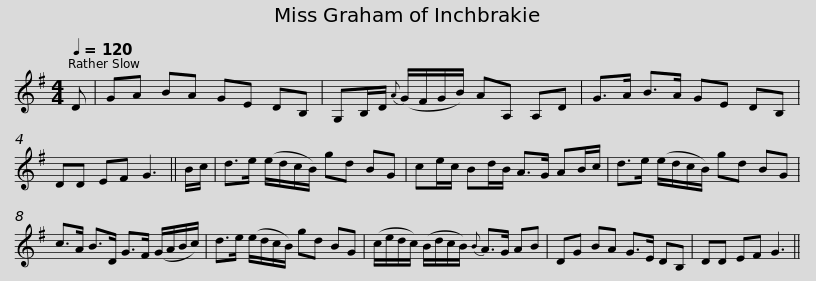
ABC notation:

X:1
L:1/8
Q:1/4=120
M:4/4
I:linebreak $
K:G
V:1 treble
V:1
 D | GA BA GE DB, | G,B,/D/{A} (G/F/G/B/) AA, A,D | G>A B>A GE DB, | DD EF G3 || %5
 B/c/ |$ d>e (e/d/c/B/) gd BG | ce/c/ Bd/B/ A>G AB/c/ | d>e (e/d/c/B/) gd BG | c>A B>D G>F (G/A/B/c/) |$ %10
 d>e (e/d/c/B/) gd BG | (c/e/d/c/) (B/d/c/B/){B} A>G AB | DG BA G>E DB, | DD EF G3 || %14
